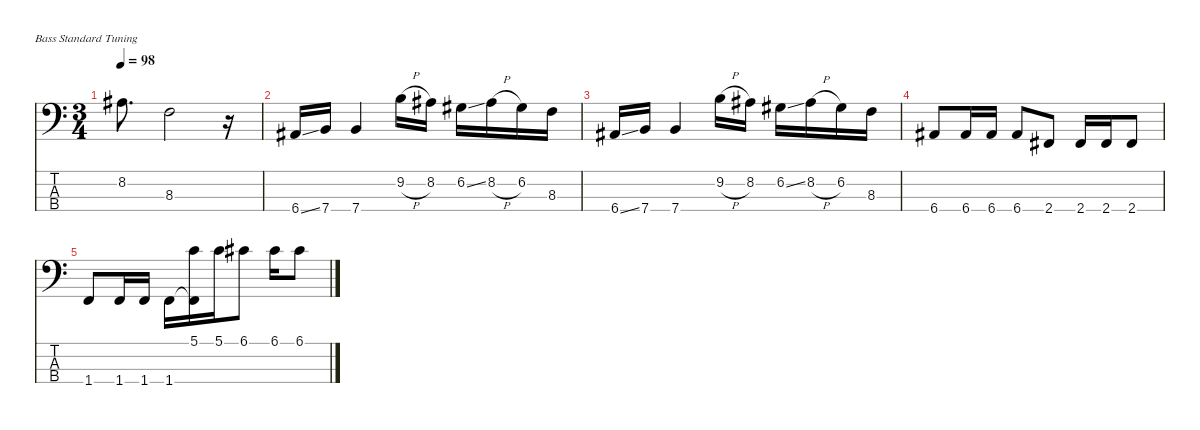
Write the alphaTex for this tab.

\defaultSystemsLayout 4
\hideDynamics
\bracketExtendMode nobrackets
\multiBarRest
\singleTrackTrackNamePolicy hidden
\multiTrackTrackNamePolicy hidden
\firstSystemTrackNameMode fullname
\firstSystemTrackNameOrientation horizontal
\otherSystemsTrackNameOrientation horizontal
\track ("Bass" "el.bs.") {instrument electricbassfinger}
\staff {score tabs}
\tuning (G2 D2 A1 E1)
\ts (3 4)
\tempo 98
\clef f4
\ks c
8.2{acc #}.8{d dy fff beam Down} 8.3.2{beam Down} r.16{beam Down} |
6.4{ss acc #}.16{dy ff beam Up} 7.4.16{beam Up} 7.4.4{beam Up} 9.2{h}.16{beam Down} 8.2{acc #}.16{beam Down} 6.2{ss acc #}.16{beam Down} 8.2{h acc #}.16{beam Down} 6.2{acc #}.16{beam Down} 8.3.16{beam Down} |
6.4{ss acc #}.16{beam Up} 7.4.16{beam Up} 7.4.4{beam Up} 9.2{h}.16{beam Down} 8.2{acc #}.16{beam Down} 6.2{ss acc #}.16{beam Down} 8.2{h acc #}.16{beam Down} 6.2{acc #}.16{beam Down} 8.3.16{beam Down} |
6.4{acc #}.8{dy f beam Up} 6.4{acc #}.16{beam Up} 6.4{acc #}.16{beam Up} 6.4{acc #}.8{beam Up} 2.4{acc #}.8{dy ff beam Up} 2.4{acc #}.16{beam Up} 2.4{acc #}.16{beam Up} 2.4{acc #}.8{beam Up} |
1.4.8{beam Up} 1.4.16{beam Up} 1.4.16{beam Up} 1.4.16{beam Down} (5.1 1.4{t}).16{dy fff beam Down} 5.1.16{beam Down} 6.1{acc #}.8{beam Down} 6.1{acc #}.16{beam Down} 6.1{acc #}.8{beam Down}
